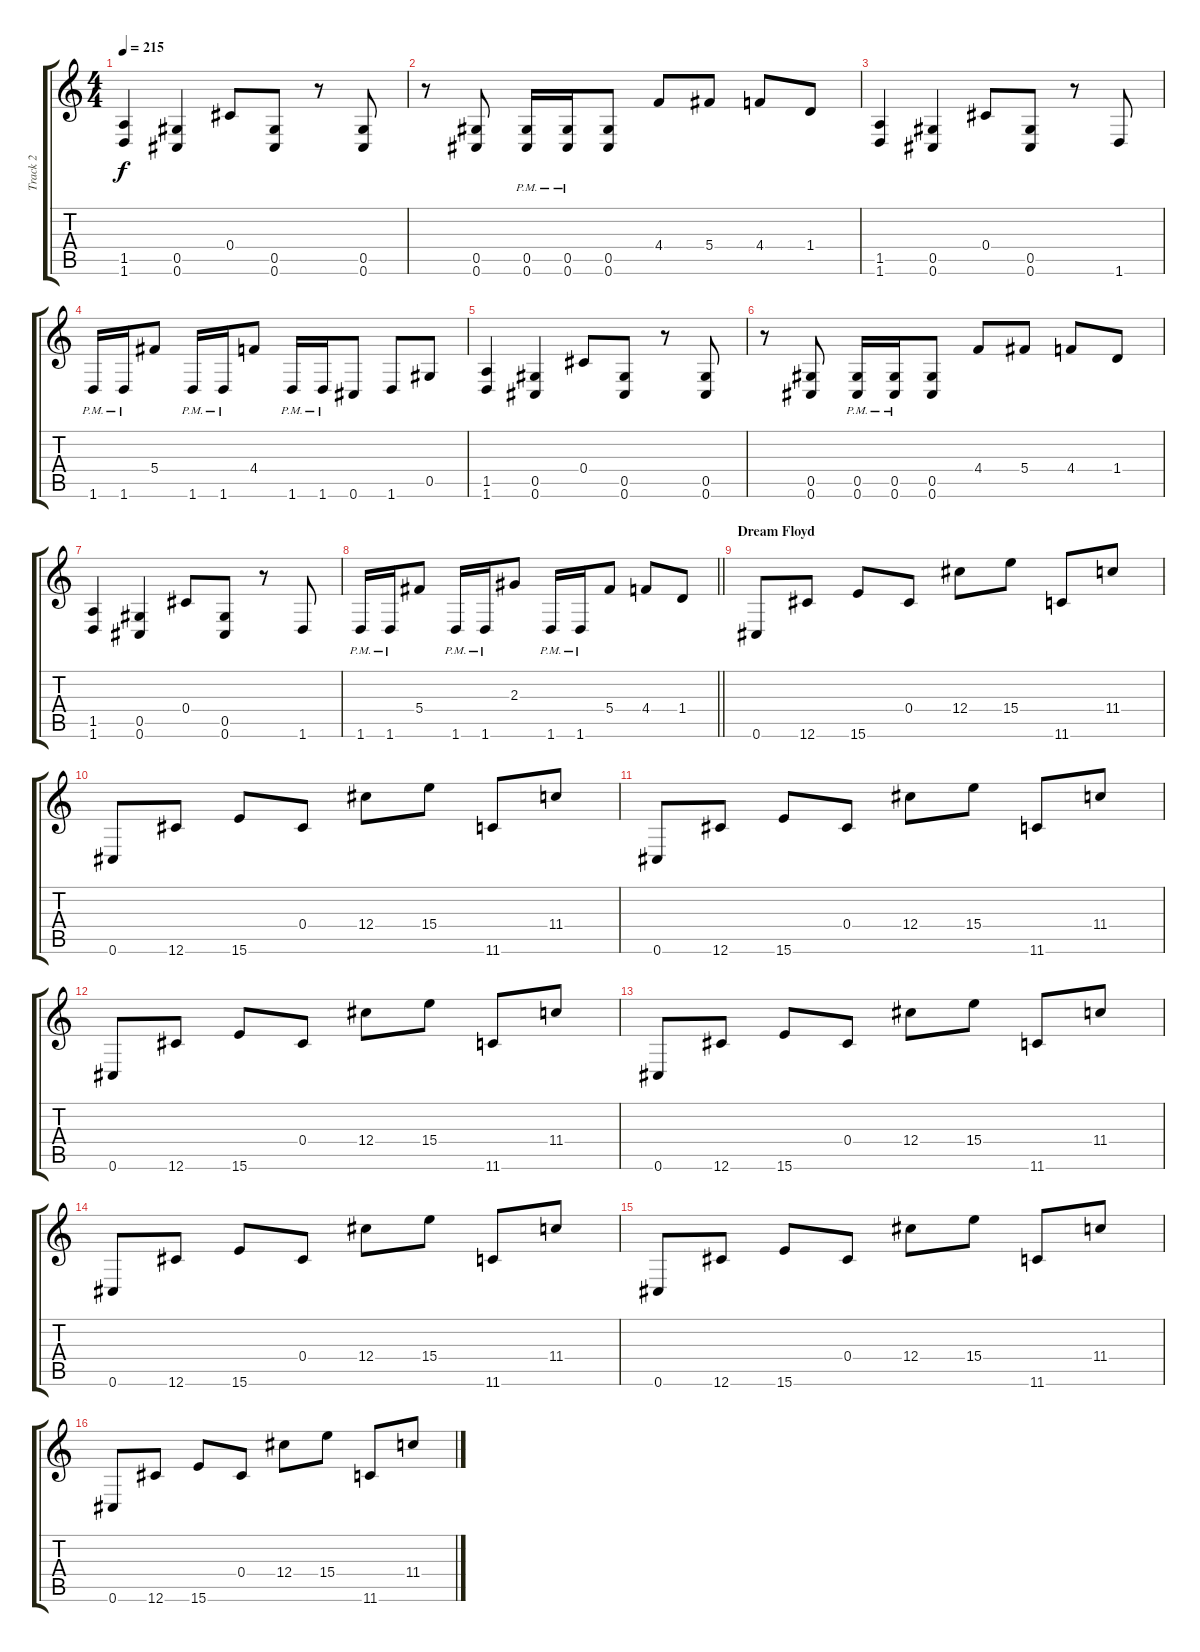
\track ("Track 2" "Track 2") {instrument distortionguitar}
\staff {score tabs}
\tuning (Eb4 Bb3 Gb3 Db3 Ab2 Db2) {hide}
\ts (4 4)
\tempo 215
\clef g2
\ks c
(1.5 1.6).4{dy f} (0.5 0.6).4 0.4.8 (0.5 0.6).8 r.8 (0.5 0.6).8 |
r.8 (0.5 0.6).8 (0.5{pm} 0.6{pm}).16 (0.5{pm} 0.6{pm}).16 (0.5 0.6).8 4.4.8 5.4.8 4.4.8 1.4.8 |
(1.5 1.6).4 (0.5 0.6).4 0.4.8 (0.5 0.6).8 r.8 1.6.8 |
1.6{pm}.16 1.6{pm}.16 5.4.8 1.6{pm}.16 1.6{pm}.16 4.4.8 1.6{pm}.16 1.6{pm}.16 0.6.8 1.6.8 0.5.8 |
(1.5 1.6).4 (0.5 0.6).4 0.4.8 (0.5 0.6).8 r.8 (0.5 0.6).8 |
r.8 (0.5 0.6).8 (0.5{pm} 0.6{pm}).16 (0.5{pm} 0.6{pm}).16 (0.5 0.6).8 4.4.8 5.4.8 4.4.8 1.4.8 |
(1.5 1.6).4 (0.5 0.6).4 0.4.8 (0.5 0.6).8 r.8 1.6.8 |
\barLineRight lightlight
1.6{pm}.16 1.6{pm}.16 5.4.8 1.6{pm}.16 1.6{pm}.16 2.3.8 1.6{pm}.16 1.6{pm}.16 5.4.8 4.4.8 1.4.8 |
\section ("" "Dream Floyd")
0.6.8 12.6.8 15.6.8 0.4.8 12.4.8 15.4.8 11.6.8 11.4.8 |
0.6.8 12.6.8 15.6.8 0.4.8 12.4.8 15.4.8 11.6.8 11.4.8 |
0.6.8 12.6.8 15.6.8 0.4.8 12.4.8 15.4.8 11.6.8 11.4.8 |
0.6.8 12.6.8 15.6.8 0.4.8 12.4.8 15.4.8 11.6.8 11.4.8 |
0.6.8 12.6.8 15.6.8 0.4.8 12.4.8 15.4.8 11.6.8 11.4.8 |
0.6.8 12.6.8 15.6.8 0.4.8 12.4.8 15.4.8 11.6.8 11.4.8 |
0.6.8 12.6.8 15.6.8 0.4.8 12.4.8 15.4.8 11.6.8 11.4.8 |
0.6.8 12.6.8 15.6.8 0.4.8 12.4.8 15.4.8 11.6.8 11.4.8
